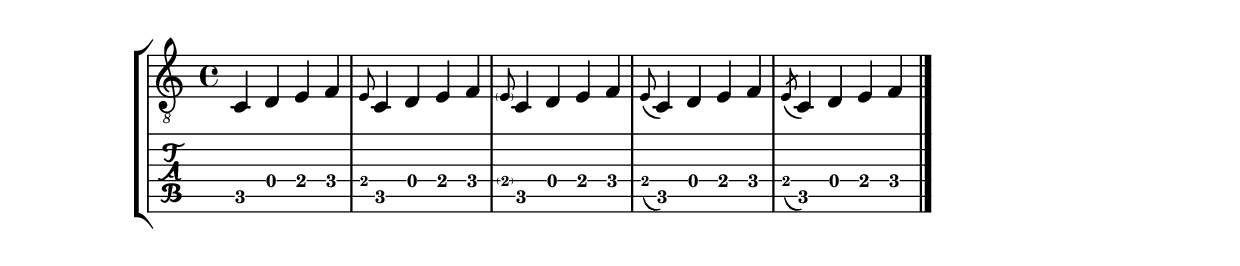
\version "2.14.0"

\header{ texidoc = "Fret numbers belonging to grace notes are smaller."
       }

gracenotes = \relative c {
   c4 d e f
   \grace e8 c4 d e f
   \grace \parenthesize e8 c4 d e f
   \appoggiatura e8 c4 d e f
   \acciaccatura e8 c4 d e f
   \bar "|."
}

\context StaffGroup <<
  \context Staff <<
    \clef "G_8"
    \gracenotes
  >>
  \context TabStaff <<
    \gracenotes
  >>
>>

